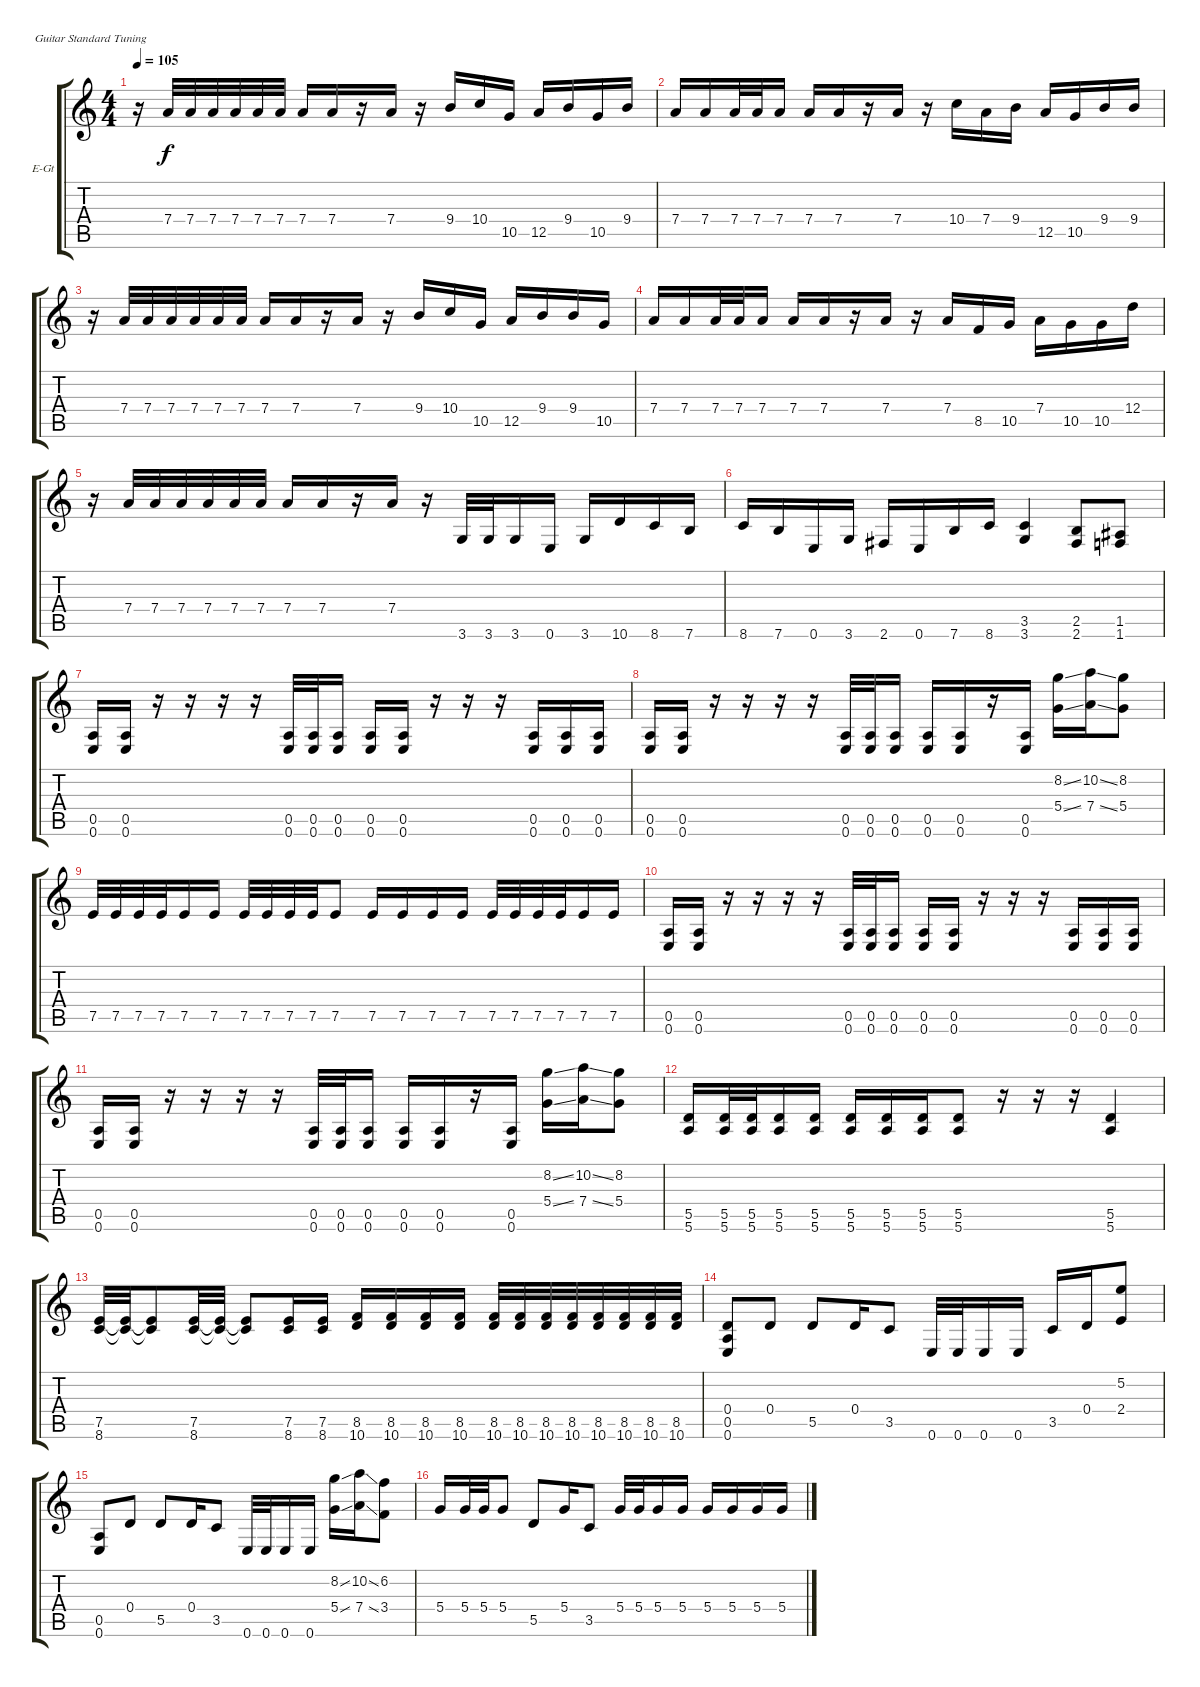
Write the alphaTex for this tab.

\defaultSystemsLayout 4
\bracketExtendMode groupsimilarinstruments
\firstSystemTrackNameOrientation horizontal
\otherSystemsTrackNameOrientation horizontal
\track ("Distortion 2" "E-Gt") {instrument distortionguitar}
\staff {score tabs}
\tuning (E4 B3 G3 D3 A2 E2)
\ts (4 4)
\tempo 105
\clef g2
\ks c
r.16{dy f} 7.4.32 7.4.32 7.4.32 7.4.32 7.4.32 7.4.32 7.4.16 7.4.16 r.16 7.4.16 r.16 9.4.16 10.4.16 10.5.16 12.5.16 9.4.16 10.5.16 9.4.16 |
7.4.16 7.4.16 7.4.32 7.4.32 7.4.16 7.4.16 7.4.16 r.16 7.4.16 r.16 10.4.16 7.4.16 9.4.16 12.5.16 10.5.16 9.4.16 9.4.16 |
r.16 7.4.32 7.4.32 7.4.32 7.4.32 7.4.32 7.4.32 7.4.16 7.4.16 r.16 7.4.16 r.16 9.4.16 10.4.16 10.5.16 12.5.16 9.4.16 9.4.16 10.5.16 |
7.4.16 7.4.16 7.4.32 7.4.32 7.4.16 7.4.16 7.4.16 r.16 7.4.16 r.16 7.4.16 8.5.16 10.5.16 7.4.16 10.5.16 10.5.16 12.4.16 |
r.16 7.4.32 7.4.32 7.4.32 7.4.32 7.4.32 7.4.32 7.4.16 7.4.16 r.16 7.4.16 r.16 3.6.32 3.6.32 3.6.16 0.6.16 3.6.16 10.6.16 8.6.16 7.6.16 |
8.6.16 7.6.16 0.6.16 3.6.16 2.6.16 0.6.16 7.6.16 8.6.16 (3.6 3.5).4 (2.6 2.5).8 (1.5 1.6).8 |
(0.5 0.6).16 (0.6 0.5).16 r.16 r.16 r.16 r.16 (0.5 0.6).32 (0.6 0.5).32 (0.5 0.6).16 (0.5 0.6).16 (0.5 0.6).16 r.16 r.16 r.16 (0.6 0.5).16 (0.6 0.5).16 (0.6 0.5).16 |
(0.5 0.6).16 (0.5 0.6).16 r.16 r.16 r.16 r.16 (0.6 0.5).32 (0.6 0.5).32 (0.6 0.5).16 (0.5 0.6).16 (0.5 0.6).16 r.16 (0.6 0.5).16 (8.2{ss} 5.4{ss}).16 (10.2{ss} 7.4{ss}).16 (8.2 5.4).8 |
7.5.32 7.5.32 7.5.32 7.5.32 7.5.16 7.5.16 7.5.32 7.5.32 7.5.32 7.5.32 7.5.8 7.5.16 7.5.16 7.5.16 7.5.16 7.5.32 7.5.32 7.5.32 7.5.32 7.5.16 7.5.16 |
(0.5 0.6).16 (0.6 0.5).16 r.16 r.16 r.16 r.16 (0.5 0.6).32 (0.6 0.5).32 (0.5 0.6).16 (0.5 0.6).16 (0.5 0.6).16 r.16 r.16 r.16 (0.6 0.5).16 (0.6 0.5).16 (0.6 0.5).16 |
(0.5 0.6).16 (0.5 0.6).16 r.16 r.16 r.16 r.16 (0.6 0.5).32 (0.6 0.5).32 (0.6 0.5).16 (0.5 0.6).16 (0.5 0.6).16 r.16 (0.6 0.5).16 (8.2{ss} 5.4{ss}).16 (10.2{ss} 7.4{ss}).16 (8.2 5.4).8 |
(5.5 5.6).16 (5.5 5.6).32 (5.5 5.6).32 (5.5 5.6).16 (5.5 5.6).16 (5.5 5.6).16 (5.5 5.6).16 (5.5 5.6).16 (5.5 5.6).8 r.16 r.16 r.16 (5.5 5.6).4 |
(7.5 8.6).32 (7.5{t} 8.6{t}).32 (7.5{t} 8.6{t}).8 (8.6 7.5).32 (8.6{t} 7.5{t}).32 (8.6{t} 7.5{t}).8 (8.6 7.5).16 (8.6 7.5).16 (8.5 10.6).16 (8.5 10.6).16 (8.5 10.6).16 (8.5 10.6).16 (8.5 10.6).32 (8.5 10.6).32 (8.5 10.6).32 (8.5 10.6).32 (8.5 10.6).32 (8.5 10.6).32 (8.5 10.6).32 (8.5 10.6).32 |
(0.4 0.6 0.5).8 0.4.8 5.5.8 0.4.16 3.5.8 0.6.32 0.6.32 0.6.16 0.6.16 3.5.16 0.4.16 (2.4 5.2).8 |
(0.5 0.6).8 0.4.8 5.5.8 0.4.16 3.5.8 0.6.32 0.6.32 0.6.16 0.6.16 (5.4{ss} 8.2{ss}).16 (7.4{ss} 10.2{ss}).16 (3.4 6.2).8 |
5.4.16 5.4.32 5.4.32 5.4.8 5.5.8 5.4.16 3.5.8 5.4.32 5.4.32 5.4.16 5.4.16 5.4.16 5.4.16 5.4.16 5.4.16
